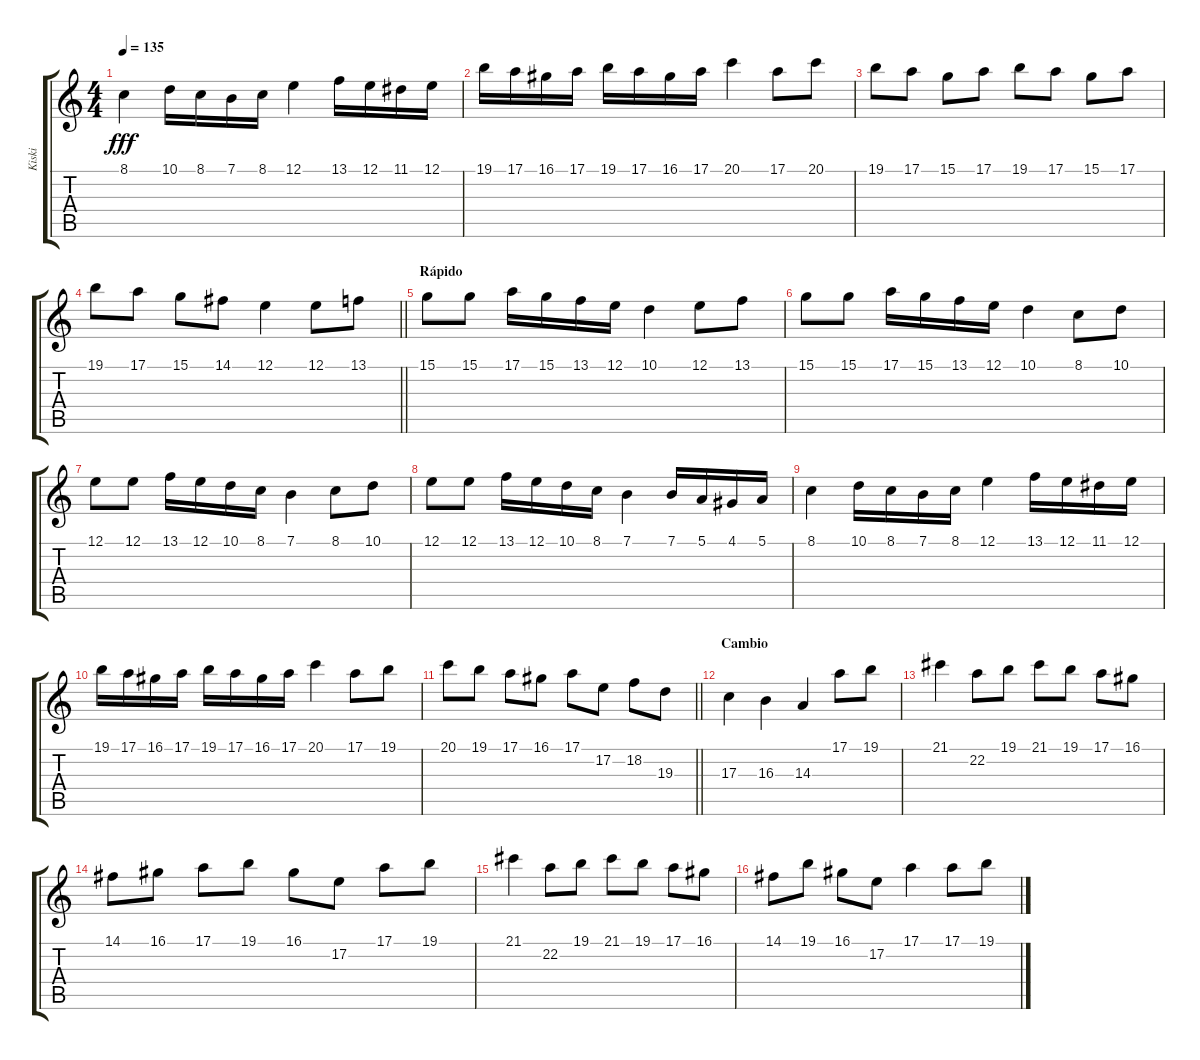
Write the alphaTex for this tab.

\track ("Kiski" "Kiski") {instrument harpsichord}
\staff {score tabs}
\tuning (E4 B3 G3 D3 A2 E2) {hide}
\ts (4 4)
\tempo 135
\clef g2
\ks c
8.1.4{dy fff} 10.1.16 8.1.16 7.1.16 8.1.16 12.1.4 13.1.16 12.1.16 11.1.16 12.1.16 |
19.1.16 17.1.16 16.1.16 17.1.16 19.1.16 17.1.16 16.1.16 17.1.16 20.1.4 17.1.8 20.1.8 |
19.1.8 17.1.8 15.1.8 17.1.8 19.1.8 17.1.8 15.1.8 17.1.8 |
\barLineRight lightlight
19.1.8 17.1.8 15.1.8 14.1.8 12.1.4 12.1.8 13.1.8 |
\section ("" "Rápido")
15.1.8 15.1.8 17.1.16 15.1.16 13.1.16 12.1.16 10.1.4 12.1.8 13.1.8 |
15.1.8 15.1.8 17.1.16 15.1.16 13.1.16 12.1.16 10.1.4 8.1.8 10.1.8 |
12.1.8 12.1.8 13.1.16 12.1.16 10.1.16 8.1.16 7.1.4 8.1.8 10.1.8 |
12.1.8 12.1.8 13.1.16 12.1.16 10.1.16 8.1.16 7.1.4 7.1.16 5.1.16 4.1.16 5.1.16 |
8.1.4 10.1.16 8.1.16 7.1.16 8.1.16 12.1.4 13.1.16 12.1.16 11.1.16 12.1.16 |
19.1.16 17.1.16 16.1.16 17.1.16 19.1.16 17.1.16 16.1.16 17.1.16 20.1.4 17.1.8 19.1.8 |
\barLineRight lightlight
20.1.8 19.1.8 17.1.8 16.1.8 17.1.8 17.2.8 18.2.8 19.3.8 |
\section ("" "Cambio")
17.3.4 16.3.4 14.3.4 17.1.8 19.1.8 |
21.1.4 22.2.8 19.1.8 21.1.8 19.1.8 17.1.8 16.1.8 |
14.1.8 16.1.8 17.1.8 19.1.8 16.1.8 17.2.8 17.1.8 19.1.8 |
21.1.4 22.2.8 19.1.8 21.1.8 19.1.8 17.1.8 16.1.8 |
14.1.8 19.1.8 16.1.8 17.2.8 17.1.4 17.1.8 19.1.8
